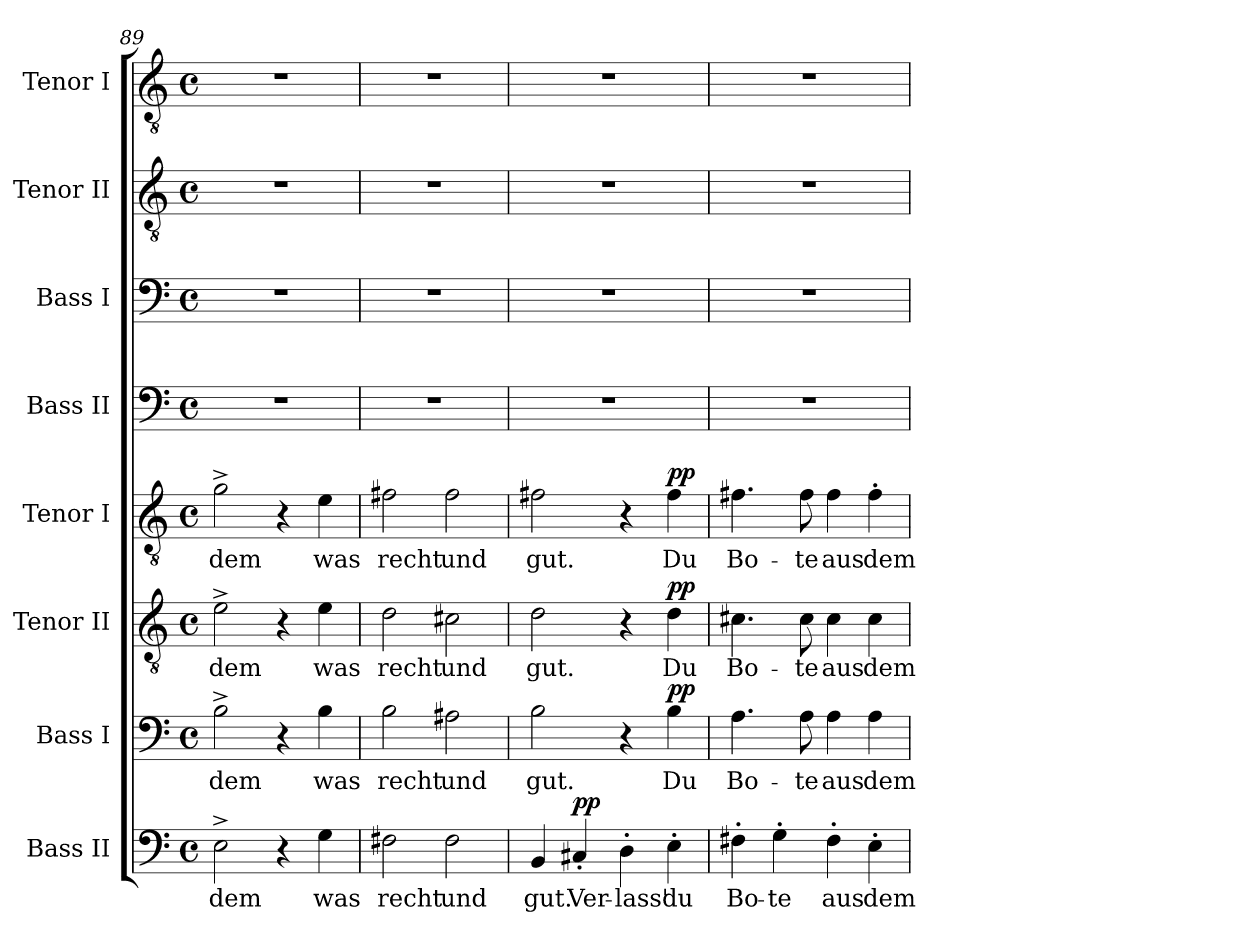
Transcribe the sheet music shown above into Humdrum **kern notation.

**kern	**text	**dynam	**kern	**text	**dynam	**kern	**text	**dynam	**kern	**text	**dynam	**kern	**kern	**kern	**kern
*part8	*part8	*part8	*part7	*part7	*part7	*part6	*part6	*part6	*part5	*part5	*part5	*part4	*part3	*part2	*part1
*staff8	*staff8	*staff8	*staff7	*staff7	*staff7	*staff6	*staff6	*staff6	*staff5	*staff5	*staff5	*staff4	*staff3	*staff2	*staff1
*I"Bass II	*	*	*I"Bass I	*	*	*I"Tenor II	*	*	*I"Tenor I	*	*	*I"Bass II	*I"Bass I	*I"Tenor II	*I"Tenor I
*I'B.	*	*	*I'B.	*	*	*I'T.	*	*	*I'T.	*	*	*I'B.	*I'B.	*I'T.	*I'T.
*clefF4	*	*	*clefF4	*	*	*clefGv2	*	*	*clefGv2	*	*	*clefF4	*clefF4	*clefGv2	*clefGv2
*	*	*	*	*	*	*ITrd7c12	*	*	*ITrd7c12	*	*	*	*	*ITrd7c12	*ITrd7c12
*k[]	*	*	*k[]	*	*	*k[]	*	*	*k[]	*	*	*k[]	*k[]	*k[]	*k[]
*C:	*	*	*C:	*	*	*C:	*	*	*C:	*	*	*C:	*C:	*C:	*C:
*M4/4	*	*	*M4/4	*	*	*M4/4	*	*	*M4/4	*	*	*M4/4	*M4/4	*M4/4	*M4/4
*met(c)	*	*	*met(c)	*	*	*met(c)	*	*	*met(c)	*	*	*met(c)	*met(c)	*met(c)	*met(c)
=89	=89	=89	=89	=89	=89	=89	=89	=89	=89	=89	=89	=89	=89	=89	=89
!	!LO:LY:b:color=#000000	!	!	!	!	!	!	!	!	!	!	!	!	!	!
!	!	!	!	!LO:LY:b:color=#000000	!	!	!	!	!	!	!	!	!	!	!
!	!	!	!	!	!	!	!LO:LY:b:color=#000000	!	!	!	!	!	!	!	!
!	!	!	!	!	!	!	!	!	!	!LO:LY:b:color=#000000	!	!	!	!	!
2E^i\	dem	.	2B^i\	dem	.	2E^i\	dem	.	2G^i\	dem	.	1r	1r	1r	1r
4r	.	.	4r	.	.	4r	.	.	4r	.	.	.	.	.	.
!	!LO:LY:b:color=#000000	!	!	!	!	!	!	!	!	!	!	!	!	!	!
!	!	!	!	!LO:LY:b:color=#000000	!	!	!	!	!	!	!	!	!	!	!
!	!	!	!	!	!	!	!LO:LY:b:color=#000000	!	!	!	!	!	!	!	!
!	!	!	!	!	!	!	!	!	!	!LO:LY:b:color=#000000	!	!	!	!	!
4Gi\	was	.	4Bi\	was	.	4Ei\	was	.	4Ei\	was	.	.	.	.	.
=90	=90	=90	=90	=90	=90	=90	=90	=90	=90	=90	=90	=90	=90	=90	=90
!	!LO:LY:b:color=#000000	!	!	!	!	!	!	!	!	!	!	!	!	!	!
!	!	!	!	!LO:LY:b:color=#000000	!	!	!	!	!	!	!	!	!	!	!
!	!	!	!	!	!	!	!LO:LY:b:color=#000000	!	!	!	!	!	!	!	!
!	!	!	!	!	!	!	!	!	!	!LO:LY:b:color=#000000	!	!	!	!	!
2F#Xi\	recht	.	2Bi\	recht	.	2Di\	recht	.	2F#Xi\	recht	.	1r	1r	1r	1r
!	!LO:LY:b:color=#000000	!	!	!	!	!	!	!	!	!	!	!	!	!	!
!	!	!	!	!LO:LY:b:color=#000000	!	!	!	!	!	!	!	!	!	!	!
!	!	!	!	!	!	!	!LO:LY:b:color=#000000	!	!	!	!	!	!	!	!
!	!	!	!	!	!	!	!	!	!	!LO:LY:b:color=#000000	!	!	!	!	!
2F#i\	und	.	2A#Xi\	und	.	2C#Xi\	und	.	2F#i\	und	.	.	.	.	.
=91	=91	=91	=91	=91	=91	=91	=91	=91	=91	=91	=91	=91	=91	=91	=91
!	!LO:LY:b:color=#000000	!	!	!	!	!	!	!	!	!	!	!	!	!	!
!	!	!	!	!LO:LY:b:color=#000000	!	!	!	!	!	!	!	!	!	!	!
!	!	!	!	!	!	!	!LO:LY:b:color=#000000	!	!	!	!	!	!	!	!
!	!	!	!	!	!	!	!	!	!	!LO:LY:b:color=#000000	!	!	!	!	!
4BBi/	gut.	.	2Bi\	gut.	.	2Di\	gut.	.	2F#Xi\	gut.	.	1r	1r	1r	1r
!	!LO:LY:b:color=#000000	!	!	!	!	!	!	!	!	!	!	!	!	!	!
4C#X'i/	Ver-	pp	.	.	.	.	.	.	.	.	.	.	.	.	.
!	!LO:LY:b:color=#000000	!	!	!	!	!	!	!	!	!	!	!	!	!	!
4D'i\	-lass'	.	4r	.	.	4r	.	.	4r	.	.	.	.	.	.
!	!LO:LY:b:color=#000000	!	!	!	!	!	!	!	!	!	!	!	!	!	!
!	!	!	!	!LO:LY:b:color=#000000	!	!	!	!	!	!	!	!	!	!	!
!	!	!	!	!	!	!	!LO:LY:b:color=#000000	!	!	!	!	!	!	!	!
!	!	!	!	!	!	!	!	!	!	!LO:LY:b:color=#000000	!	!	!	!	!
4E'i\	du	.	4Bi\	Du	pp	4Di\	Du	pp	4F#i\	Du	pp	.	.	.	.
=92	=92	=92	=92	=92	=92	=92	=92	=92	=92	=92	=92	=92	=92	=92	=92
!	!LO:LY:b:color=#000000	!	!	!	!	!	!	!	!	!	!	!	!	!	!
!	!	!	!	!LO:LY:b:color=#000000	!	!	!	!	!	!	!	!	!	!	!
!	!	!	!	!	!	!	!LO:LY:b:color=#000000	!	!	!	!	!	!	!	!
!	!	!	!	!	!	!	!	!	!	!LO:LY:b:color=#000000	!	!	!	!	!
4F#X'i\	Bo-	.	4.Ai\	Bo-	.	4.C#Xi\	Bo-	.	4.F#Xi\	Bo-	.	1r	1r	1r	1r
!	!LO:LY:b:color=#000000	!	!	!	!	!	!	!	!	!	!	!	!	!	!
4G'i\	-te	.	.	.	.	.	.	.	.	.	.	.	.	.	.
!	!	!	!	!LO:LY:b:color=#000000	!	!	!	!	!	!	!	!	!	!	!
!	!	!	!	!	!	!	!LO:LY:b:color=#000000	!	!	!	!	!	!	!	!
!	!	!	!	!	!	!	!	!	!	!LO:LY:b:color=#000000	!	!	!	!	!
.	.	.	8Ai\	-te	.	8C#i\	-te	.	8F#i\	-te	.	.	.	.	.
!	!LO:LY:b:color=#000000	!	!	!	!	!	!	!	!	!	!	!	!	!	!
!	!	!	!	!LO:LY:b:color=#000000	!	!	!	!	!	!	!	!	!	!	!
!	!	!	!	!	!	!	!LO:LY:b:color=#000000	!	!	!	!	!	!	!	!
!	!	!	!	!	!	!	!	!	!	!LO:LY:b:color=#000000	!	!	!	!	!
4F#'i\	aus	.	4Ai\	aus	.	4C#i\	aus	.	4F#i\	aus	.	.	.	.	.
!	!LO:LY:b:color=#000000	!	!	!	!	!	!	!	!	!	!	!	!	!	!
!	!	!	!	!LO:LY:b:color=#000000	!	!	!	!	!	!	!	!	!	!	!
!	!	!	!	!	!	!	!LO:LY:b:color=#000000	!	!	!	!	!	!	!	!
!	!	!	!	!	!	!	!	!	!	!LO:LY:b:color=#000000	!	!	!	!	!
4E'i\	dem	.	4Ai\	dem	.	4C#i\	dem	.	4F#'i\	dem	.	.	.	.	.
=	=	=	=	=	=	=	=	=	=	=	=	=	=	=	=
*-	*-	*-	*-	*-	*-	*-	*-	*-	*-	*-	*-	*-	*-	*-	*-
